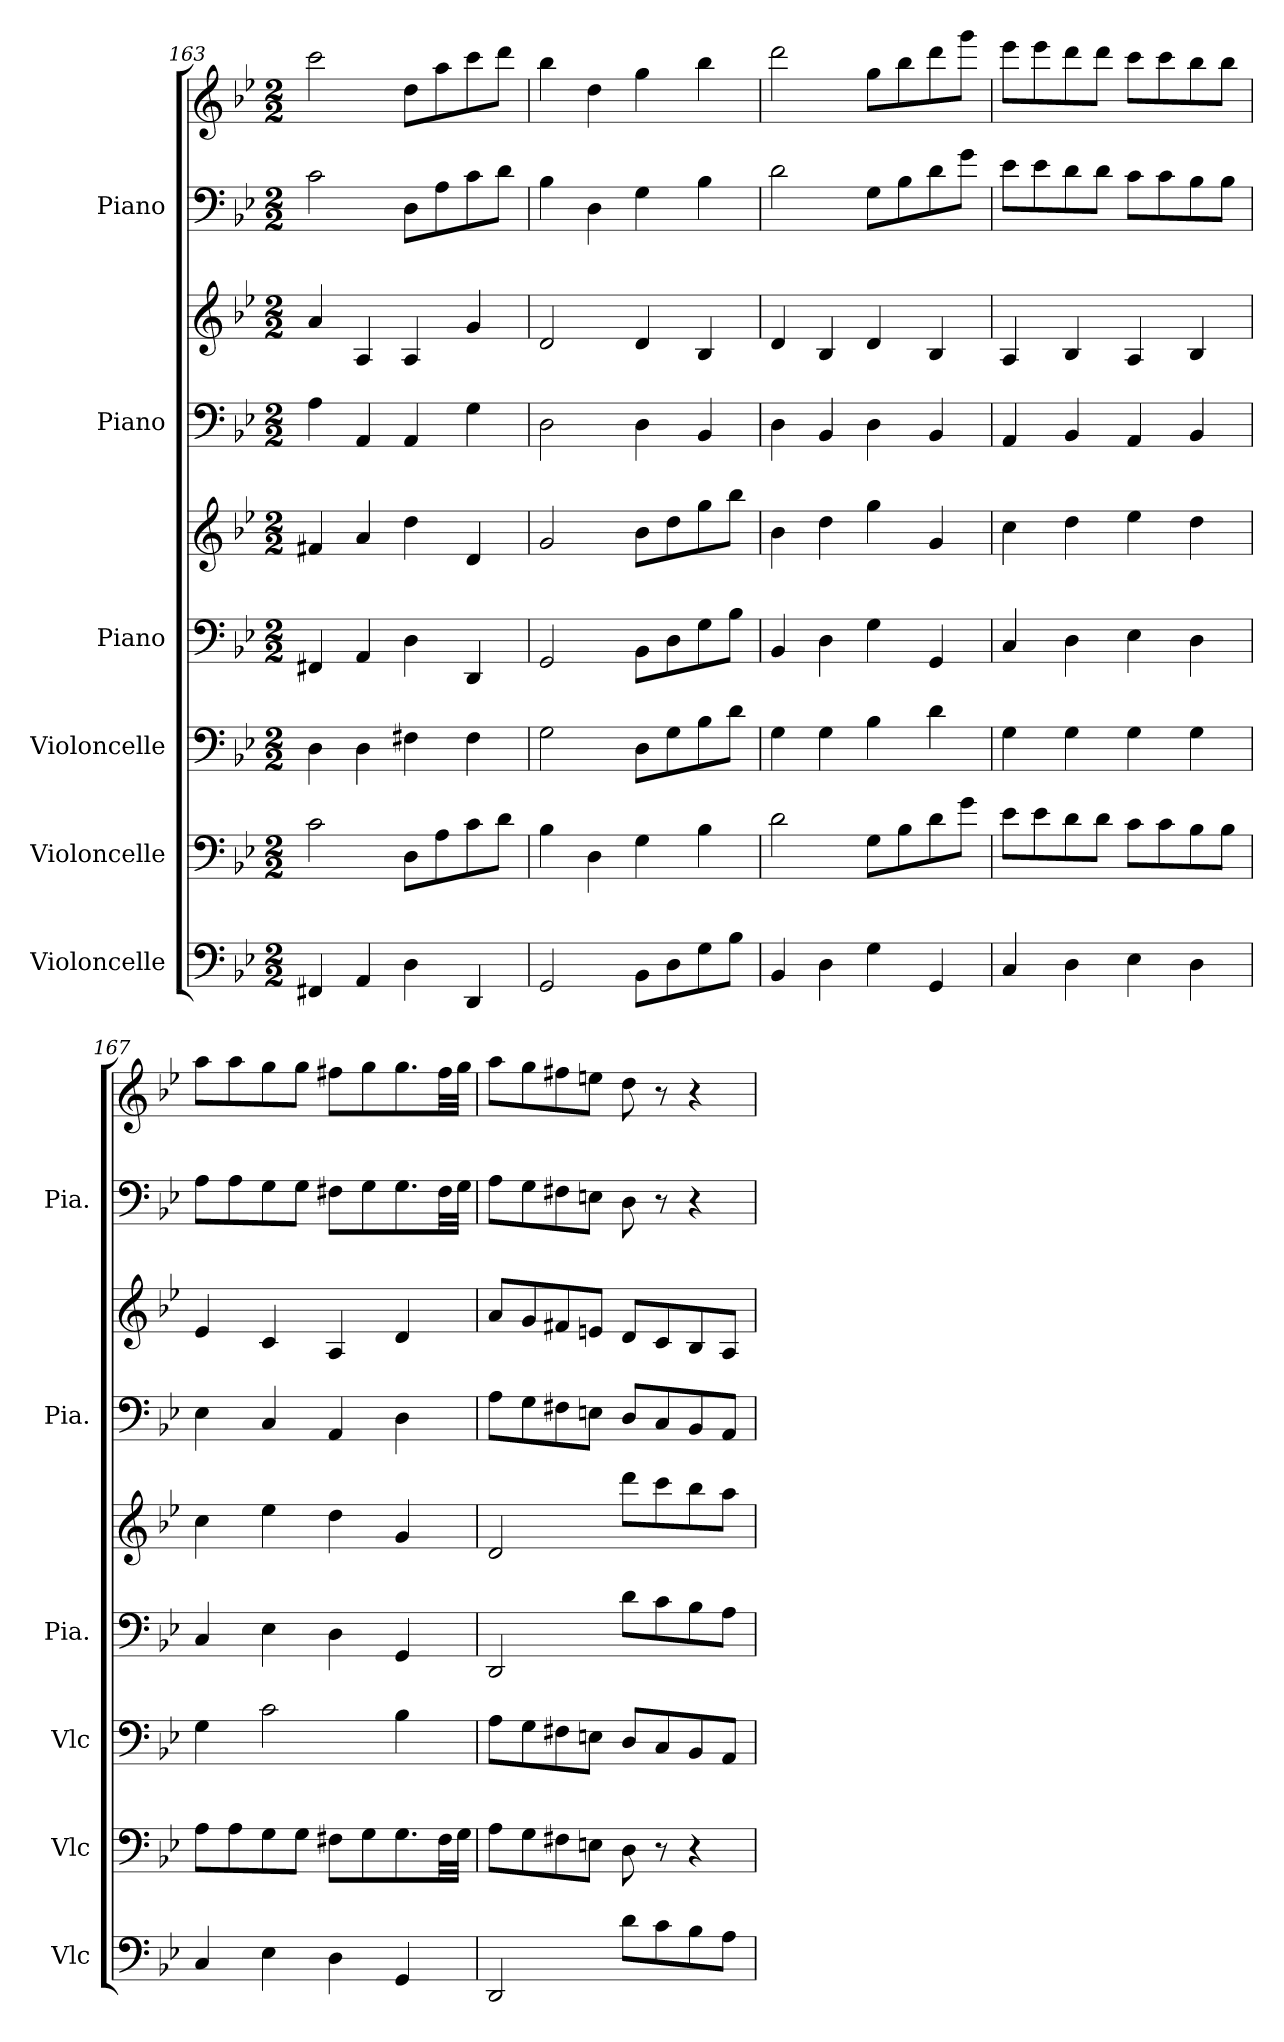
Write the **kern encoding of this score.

**kern	**kern	**kern	**kern	**kern	**kern	**kern	**kern	**kern
*part6	*part5	*part4	*part3	*part3	*part2	*part2	*part1	*part1
*staff9	*staff8	*staff7	*staff6	*staff5	*staff4	*staff3	*staff2	*staff1
*I"Violoncelle	*I"Violoncelle	*I"Violoncelle	*I"Piano	*	*I"Piano	*	*I"Piano	*
*I'Vlc	*I'Vlc	*I'Vlc	*I'Pia.	*	*I'Pia.	*	*I'Pia.	*
*clefF4	*clefF4	*clefF4	*clefF4	*clefG2	*clefF4	*clefG2	*clefF4	*clefG2
*k[b-e-]	*k[b-e-]	*k[b-e-]	*k[b-e-]	*k[b-e-]	*k[b-e-]	*k[b-e-]	*k[b-e-]	*k[b-e-]
*M2/2	*M2/2	*M2/2	*M2/2	*M2/2	*M2/2	*M2/2	*M2/2	*M2/2
=163	=163	=163	=163	=163	=163	=163	=163	=163
4FF#X/	2c\	4D\	4FF#X/	4f#X/	4A\	4a/	2c\	2ccc\
4AA/	.	4D\	4AA/	4a/	4AA/	4A/	.	.
4D\	8D\L	4F#X\	4D\	4dd\	4AA/	4A/	8D\L	8dd\L
.	8A\	.	.	.	.	.	8A\	8aa\
4DD/	8c\	4F#\	4DD/	4d/	4G\	4g/	8c\	8ccc\
.	8d\J	.	.	.	.	.	8d\J	8ddd\J
=164	=164	=164	=164	=164	=164	=164	=164	=164
2GG/	4B-\	2G\	2GG/	2g/	2D\	2d/	4B-\	4bb-\
.	4D\	.	.	.	.	.	4D\	4dd\
8BB-\L	4G\	8D\L	8BB-\L	8b-\L	4D\	4d/	4G\	4gg\
8D\	.	8G\	8D\	8dd\	.	.	.	.
8G\	4B-\	8B-\	8G\	8gg\	4BB-/	4B-/	4B-\	4bb-\
8B-\J	.	8d\J	8B-\J	8bb-\J	.	.	.	.
!!LO:PB:g=z
=165	=165	=165	=165	=165	=165	=165	=165	=165
4BB-/	2d\	4G\	4BB-/	4b-\	4D\	4d/	2d\	2ddd\
4D\	.	4G\	4D\	4dd\	4BB-/	4B-/	.	.
4G\	8G\L	4B-\	4G\	4gg\	4D\	4d/	8G\L	8gg\L
.	8B-\	.	.	.	.	.	8B-\	8bb-\
4GG/	8d\	4d\	4GG/	4g/	4BB-/	4B-/	8d\	8ddd\
.	8g\J	.	.	.	.	.	8g\J	8ggg\J
=166	=166	=166	=166	=166	=166	=166	=166	=166
4C/	8e-\L	4G\	4C/	4cc\	4AA/	4A/	8e-\L	8eee-\L
.	8e-\	.	.	.	.	.	8e-\	8eee-\
4D\	8d\	4G\	4D\	4dd\	4BB-/	4B-/	8d\	8ddd\
.	8d\J	.	.	.	.	.	8d\J	8ddd\J
4E-\	8c\L	4G\	4E-\	4ee-\	4AA/	4A/	8c\L	8ccc\L
.	8c\	.	.	.	.	.	8c\	8ccc\
4D\	8B-\	4G\	4D\	4dd\	4BB-/	4B-/	8B-\	8bb-\
.	8B-\J	.	.	.	.	.	8B-\J	8bb-\J
=167	=167	=167	=167	=167	=167	=167	=167	=167
4C/	8A\L	4G\	4C/	4cc\	4E-\	4e-/	8A\L	8aa\L
.	8A\	.	.	.	.	.	8A\	8aa\
4E-\	8G\	2c\	4E-\	4ee-\	4C/	4c/	8G\	8gg\
.	8G\J	.	.	.	.	.	8G\J	8gg\J
4D\	8F#X\L	.	4D\	4dd\	4AA/	4A/	8F#X\L	8ff#X\L
.	8G\	.	.	.	.	.	8G\	8gg\
4GG/	8.G\	4B-\	4GG/	4g/	4D\	4d/	8.G\	8.gg\
.	32F#\LL	.	.	.	.	.	32F#\LL	32ff#\LL
.	32G\JJJ	.	.	.	.	.	32G\JJJ	32gg\JJJ
=168	=168	=168	=168	=168	=168	=168	=168	=168
2DD/	8A\L	8A\L	2DD/	2d/	8A\L	8a/L	8A\L	8aa\L
.	8G\	8G\	.	.	8G\	8g/	8G\	8gg\
.	8F#X\	8F#X\	.	.	8F#X\	8f#X/	8F#X\	8ff#X\
.	8En\J	8En\J	.	.	8En\J	8en/J	8En\J	8een\J
8d\L	8D\	8D/L	8d\L	8ddd\L	8D/L	8d/L	8D\	8dd\
8c\	8r	8C/	8c\	8ccc\	8C/	8c/	8r	8r
8B-\	4r	8BB-/	8B-\	8bb-\	8BB-/	8B-/	4r	4r
8A\J	.	8AA/J	8A\J	8aa\J	8AA/J	8A/J	.	.
=	=	=	=	=	=	=	=	=
*-	*-	*-	*-	*-	*-	*-	*-	*-
